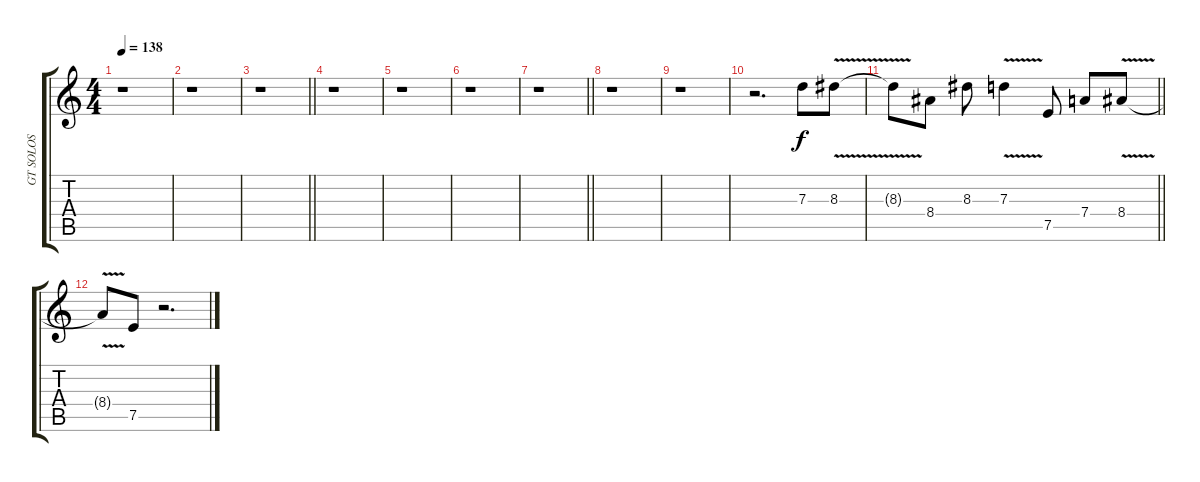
\track ("GT SOLOS" "GT SOLOS") {instrument distortionguitar}
\staff {score tabs}
\tuning (E4 B3 G3 D3 A2 E2) {hide}
\ts (4 4)
\tempo 138
\clef g2
\ks c
r.1{dy f} |
r.1 |
\barLineRight lightlight
r.1 |
r.1 |
r.1 |
r.1 |
\barLineRight lightlight
r.1 |
r.1 |
r.1 |
r.2{d} 7.3.8 8.3{v}.8 |
\barLineRight lightlight
8.3{t}.8 8.4.8 8.3.8 7.3{v}.4 7.5.8 7.4.8 8.4{v}.8 |
8.4{t}.8 7.5.8 r.2{d}
